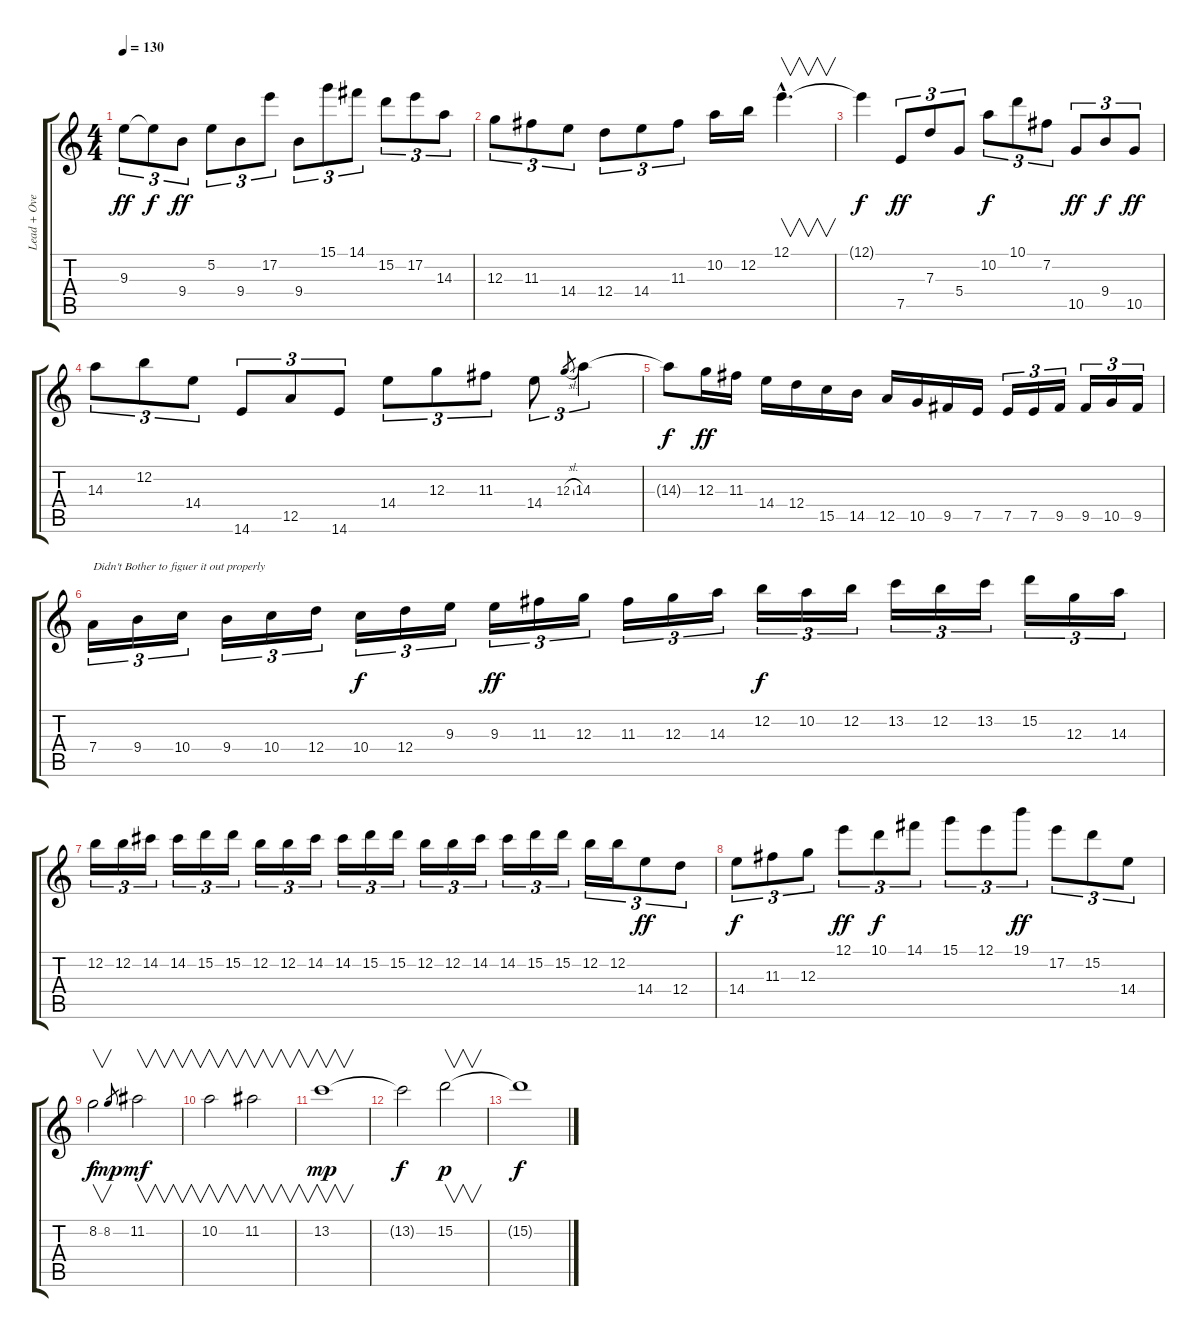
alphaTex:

\track ("Lead + Overdubs" "Lead + Ove") {instrument overdrivenguitar}
\staff {score tabs}
\tuning (E4 B3 G3 D3 A2 D2) {hide}
\ts (4 4)
\tempo 130
\clef g2
\ks c
9.3.8{tu (3 2) dy ff} 9.3{t}.8{tu (3 2) dy f} 9.4.8{tu (3 2) dy ff} 5.2.8{tu (3 2)} 9.4.8{tu (3 2)} 17.2.8{tu (3 2)} 9.4.8{tu (3 2)} 15.1.8{tu (3 2)} 14.1.8{tu (3 2)} 15.2.8{tu (3 2)} 17.2.8{tu (3 2)} 14.3.8{tu (3 2)} |
12.3.8{tu (3 2)} 11.3.8{tu (3 2)} 14.4.8{tu (3 2)} 12.4.8{tu (3 2)} 14.4.8{tu (3 2)} 11.3.8{tu (3 2)} 10.2.16 12.2.16 12.1{hac}.4{v d} |
12.1{t}.4{dy f} 7.5.8{tu (3 2) dy ff} 7.3.8{tu (3 2)} 5.4.8{tu (3 2)} 10.2.8{tu (3 2) dy f} 10.1.8{tu (3 2)} 7.2.8{tu (3 2)} 10.5.8{tu (3 2) dy ff} 9.4.8{tu (3 2) dy f} 10.5.8{tu (3 2) dy ff} |
14.3.8{tu (3 2)} 12.2.8{tu (3 2)} 14.4.8{tu (3 2)} 14.6.8{tu (3 2)} 12.5.8{tu (3 2)} 14.6.8{tu (3 2)} 14.4.8{tu (3 2)} 12.3.8{tu (3 2)} 11.3.8{tu (3 2)} 14.4.8{tu (3 2)} 12.3{sl}.8{gr} 14.3.4{tu (3 2)} |
14.3{t}.8{dy f} 12.3.16{dy ff} 11.3.16 14.4.16 12.4.16 15.5.16 14.5.16 12.5.16 10.5.16 9.5.16 7.5.16 7.5.16{tu (3 2)} 7.5.16{tu (3 2)} 9.5.16{tu (3 2)} 9.5.16{tu (3 2)} 10.5.16{tu (3 2)} 9.5.16{tu (3 2)} |
7.4.16{tu (3 2) txt "Didn't Bother to figuer it out properly"} 9.4.16{tu (3 2)} 10.4.16{tu (3 2)} 9.4.16{tu (3 2)} 10.4.16{tu (3 2)} 12.4.16{tu (3 2)} 10.4.16{tu (3 2) dy f} 12.4.16{tu (3 2)} 9.3.16{tu (3 2)} 9.3.16{tu (3 2) dy ff} 11.3.16{tu (3 2)} 12.3.16{tu (3 2)} 11.3.16{tu (3 2)} 12.3.16{tu (3 2)} 14.3.16{tu (3 2)} 12.2.16{tu (3 2) dy f} 10.2.16{tu (3 2)} 12.2.16{tu (3 2)} 13.2.16{tu (3 2)} 12.2.16{tu (3 2)} 13.2.16{tu (3 2)} 15.2.16{tu (3 2)} 12.3.16{tu (3 2)} 14.3.16{tu (3 2)} |
12.2.16{tu (3 2)} 12.2.16{tu (3 2)} 14.2.16{tu (3 2)} 14.2.16{tu (3 2)} 15.2.16{tu (3 2)} 15.2.16{tu (3 2)} 12.2.16{tu (3 2)} 12.2.16{tu (3 2)} 14.2.16{tu (3 2)} 14.2.16{tu (3 2)} 15.2.16{tu (3 2)} 15.2.16{tu (3 2)} 12.2.16{tu (3 2)} 12.2.16{tu (3 2)} 14.2.16{tu (3 2)} 14.2.16{tu (3 2)} 15.2.16{tu (3 2)} 15.2.16{tu (3 2)} 12.2.16{tu (3 2)} 12.2.16{tu (3 2)} 14.4.8{tu (3 2) dy ff} 12.4.8{tu (3 2)} |
14.4.8{tu (3 2) dy f} 11.3.8{tu (3 2)} 12.3.8{tu (3 2)} 12.1.8{tu (3 2) dy ff} 10.1.8{tu (3 2) dy f} 14.1.8{tu (3 2)} 15.1.8{tu (3 2)} 12.1.8{tu (3 2)} 19.1.8{tu (3 2) dy ff} 17.2.8{tu (3 2)} 15.2.8{tu (3 2)} 14.4.8{tu (3 2)} |
8.2.2{v dy f} 8.2.8{gr dy mp} 11.2.2{v dy mf} |
10.2.2{v} 11.2.2{v} |
13.2.1{v dy mp} |
13.2{t}.2{dy f} 15.2.2{v dy p} |
15.2{t}.1{dy f}
